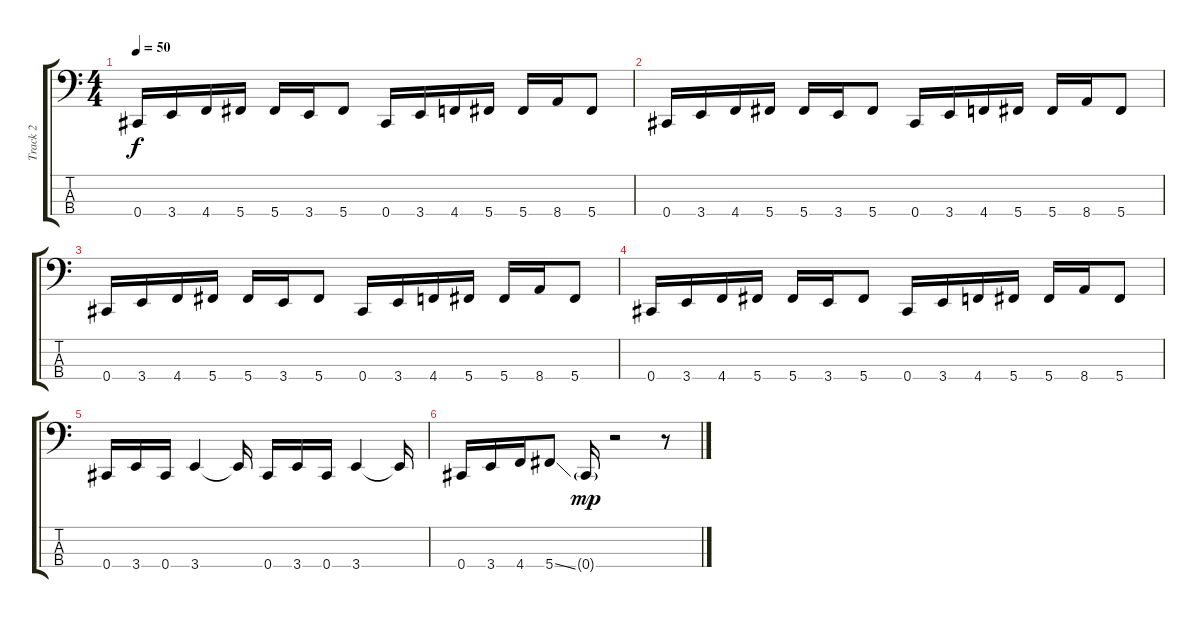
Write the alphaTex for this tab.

\track ("Track 2" "Track 2") {instrument electricbassfinger}
\staff {score tabs}
\tuning (Gb2 Db2 Ab1 Db1) {hide}
\ts (4 4)
\tempo 50
\clef f4
\ks c
0.4.16{dy f} 3.4.16 4.4.16 5.4.16 5.4.16 3.4.16 5.4.8 0.4.16 3.4.16 4.4.16 5.4.16 5.4.16 8.4.16 5.4.8 |
0.4.16 3.4.16 4.4.16 5.4.16 5.4.16 3.4.16 5.4.8 0.4.16 3.4.16 4.4.16 5.4.16 5.4.16 8.4.16 5.4.8 |
0.4.16 3.4.16 4.4.16 5.4.16 5.4.16 3.4.16 5.4.8 0.4.16 3.4.16 4.4.16 5.4.16 5.4.16 8.4.16 5.4.8 |
0.4.16 3.4.16 4.4.16 5.4.16 5.4.16 3.4.16 5.4.8 0.4.16 3.4.16 4.4.16 5.4.16 5.4.16 8.4.16 5.4.8 |
0.4.16 3.4.16 0.4.16 3.4.4 3.4{t}.16 0.4.16 3.4.16 0.4.16 3.4.4 3.4{t}.16 |
0.4.16 3.4.16 4.4.16 5.4{ss}.8 0.4{g}.16{dy mp} r.2 r.8
